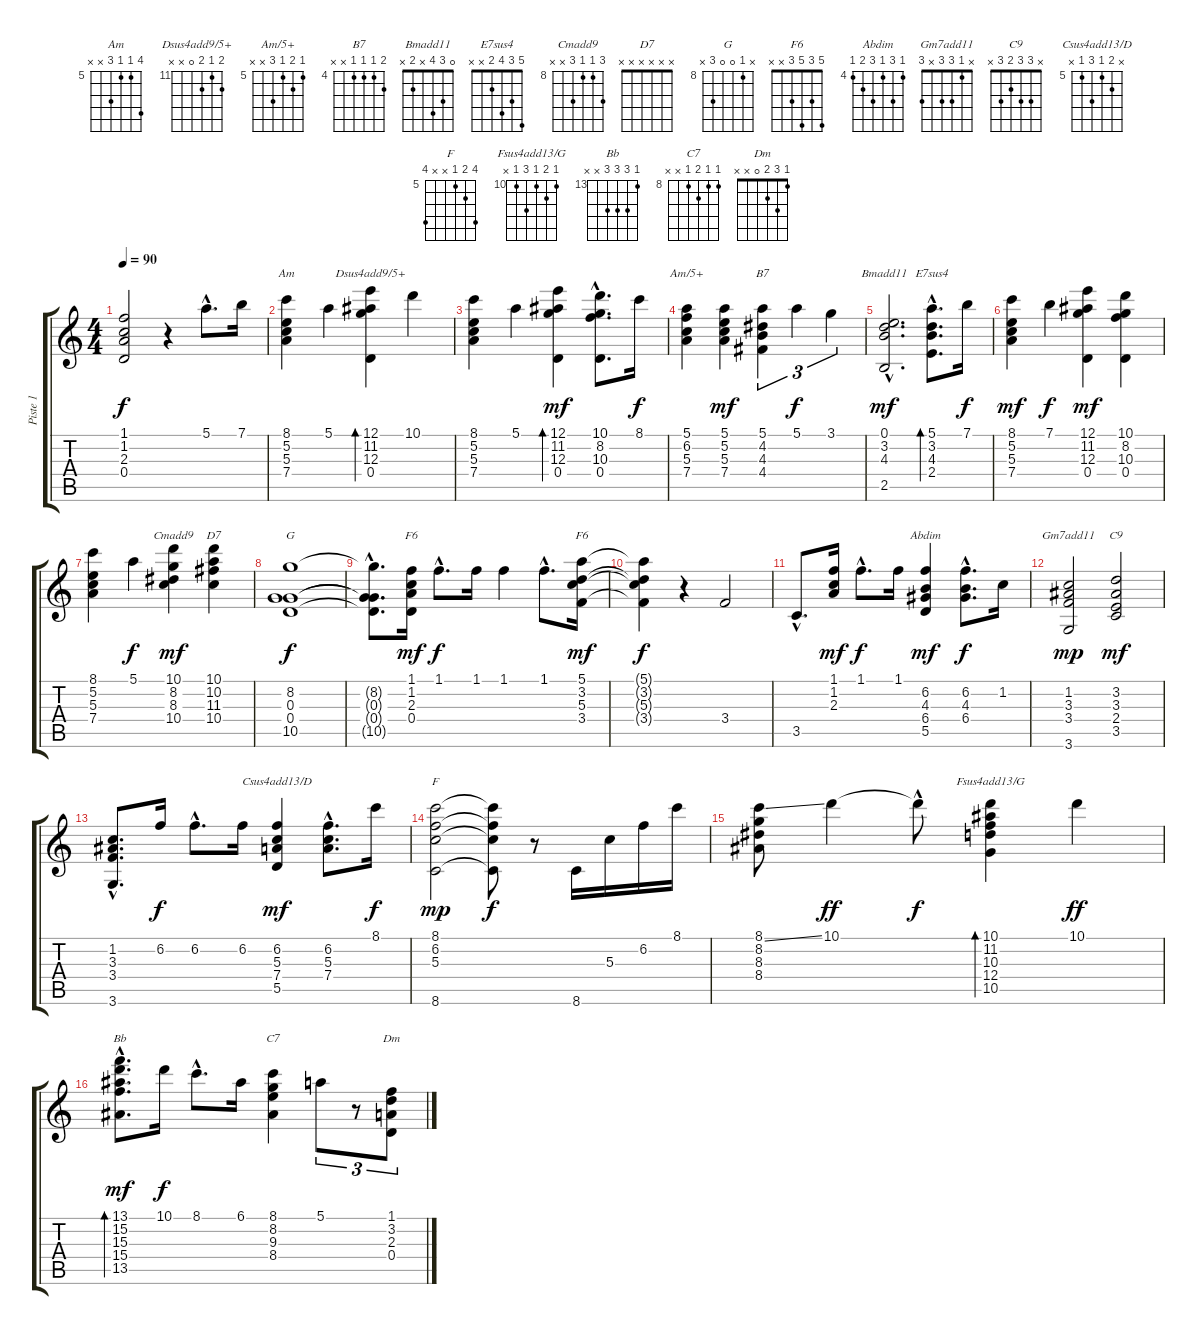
\track ("Piste 1" "Piste 1") {instrument electricguitarjazz}
\staff {score tabs}
\tuning (E4 B3 G3 D3 A2 E2) {hide}
\chord ("Am" 8 5 5 7 x x) {firstfret 5}
\chord ("Dsus4add9/5+" 12 11 12 0 x x) {firstfret 11}
\chord ("Am/5+" 5 6 5 7 x x) {firstfret 5}
\chord ("B7" 5 4 4 4 x x) {firstfret 4}
\chord ("Bmadd11" 0 3 4 x 2 x)
\chord ("E7sus4" 5 3 4 2 x x)
\chord ("Cmadd9" 10 8 8 10 x x) {firstfret 8}
\chord ("D7" x x x x x x) {firstfret 0}
\chord ("G" x 8 0 0 10 x) {firstfret 8}
\chord ("F6" 1 1 2 0 x x)
\chord ("F6" 5 3 5 3 x x)
\chord ("Abdim" 4 6 4 6 5 4) {firstfret 4}
\chord ("Gm7add11" x 1 3 3 x 3)
\chord ("C9" x 3 3 2 3 x)
\chord ("Csus4add13/D" x 6 5 7 5 x) {firstfret 5}
\chord ("F" 8 6 5 x x 8) {firstfret 5}
\chord ("Fsus4add13/G" 10 11 10 12 10 x) {firstfret 10}
\chord ("Bb" 13 15 15 15 x x) {firstfret 13}
\chord ("C7" 8 8 9 8 x x) {firstfret 8}
\chord ("Dm" 1 3 2 0 x x)
\ts (4 4)
\tempo 90
\clef g2
\ks c
(1.1{t} 1.2{t} 2.3{t} 0.4{t}).2{dy f} r.4 5.1{hac}.8{d} 7.1.16 |
(8.1 5.2 5.3 7.4).4{ch "Am"} 5.1.4 (12.1 11.2 12.3 0.4).4{bd 120 ch "Dsus4add9/5+"} 10.1.4 |
(8.1 5.2 5.3 7.4).4 5.1.4 (12.1 11.2 12.3 0.4).4{bd 120 dy mf} (10.1{hac} 8.2{hac} 10.3{hac} 0.4{hac}).8{d} 8.1.16{dy f} |
(5.1 6.2 5.3 7.4).4{ch "Am/5+"} (5.1 5.2 5.3 7.4).4{dy mf} (5.1 4.2 4.3 4.4).4{tu (3 2) ch "B7"} 5.1.4{tu (3 2) dy f} 3.1.4{tu (3 2)} |
(0.1{hac} 3.2{hac} 4.3{hac} 2.5{hac}).2{d ch "Bmadd11" dy mf} (5.1{hac} 3.2{hac} 4.3{hac} 2.4{hac}).8{d bd 120 ch "E7sus4"} 7.1.16{dy f} |
(8.1 5.2 5.3 7.4).4{dy mf} 7.1.4{dy f} (12.1 11.2 12.3 0.4).4{dy mf} (10.1 8.2 10.3 0.4).4 |
(8.1 5.2 5.3 7.4).4 5.1.4{dy f} (10.1 8.2 8.3 10.4).4{ch "Cmadd9" dy mf} (10.1 10.2 11.3 10.4).4{ch "D7"} |
(8.2 0.3 0.4 10.5).1{ch "G" dy f} |
(8.2{hac t} 0.3{hac t} 0.4{hac t} 10.5{hac t}).8{d} (1.1 1.2 2.3 0.4).16{ch "F6" dy mf} 1.1{hac}.8{d dy f} 1.1.16 1.1.4 1.1{hac}.8{d} (5.1 3.2 5.3 3.4).16{ch "F6" dy mf} |
(5.1{t} 3.2{t} 5.3{t} 3.4{t}).4{dy f} r.4 3.4.2 |
3.5{hac}.8{d} (1.1 1.2 2.3).16{dy mf} 1.1{hac}.8{d dy f} 1.1.16 (6.2 4.3 6.4 5.5).4{ch "Abdim" dy mf} (6.2{hac} 4.3{hac} 6.4{hac}).8{d dy f} 1.2.16 |
(1.2 3.3 3.4 3.6).2{ch "Gm7add11" dy mp} (3.2 3.3 2.4 3.5).2{ch "C9" dy mf} |
(1.2{hac} 3.3{hac} 3.4{hac} 3.6{hac}).8{d} 6.2.16{dy f} 6.2{hac}.8{d} 6.2.16 (6.2 5.3 7.4 5.5).4{ch "Csus4add13/D" dy mf} (6.2{hac} 5.3{hac} 7.4{hac}).8{d} 8.1.16{dy f} |
(8.1 6.2 5.3 8.6).2{ch "F" dy mp} (8.1{t} 6.2{t} 5.3{t} 8.6{t}).8{dy f} r.8 8.6.16 5.3.16 6.2.16 8.1.16 |
(8.1{ss} 8.2 8.3 8.4).8 10.1.4{dy ff} 10.1{hac t}.8{dy f} (10.1 11.2 10.3 12.4 10.5).4{bd 30 ch "Fsus4add13/G"} 10.1.4{dy ff} |
(13.1{hac} 15.2{hac} 15.3{hac} 15.4{hac} 13.5{hac}).8{d bd 120 ch "Bb" dy mf} 10.1.16{dy f} 8.1{hac}.8{d} 6.1.16 (8.1 8.2 9.3 8.4).4{ch "C7"} 5.1.8{tu (3 2)} r.8{tu (3 2)} (1.1 3.2 2.3 0.4).8{tu (3 2) ch "Dm"}
